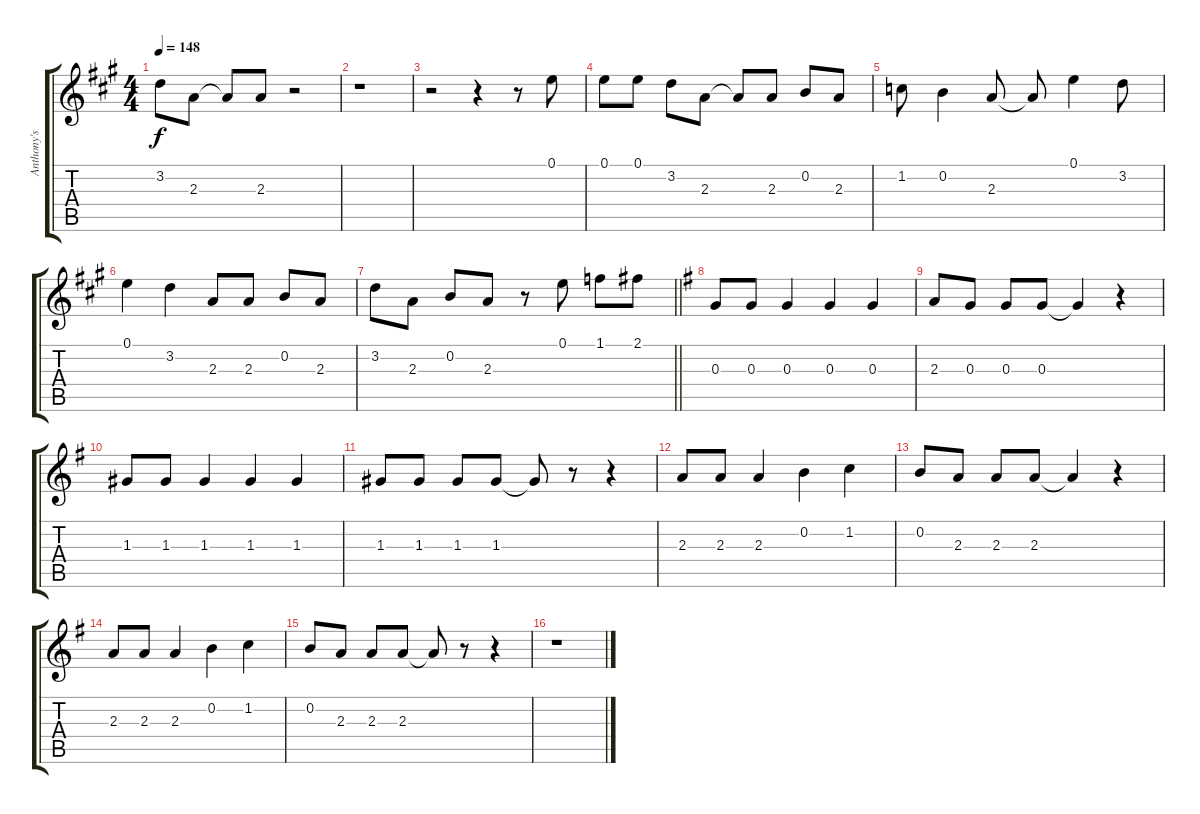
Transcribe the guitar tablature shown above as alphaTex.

\track ("Anthony's Voice" "Anthony's ") {instrument electricguitarjazz}
\staff {score tabs}
\tuning (E4 B3 G3 D3 A2 E2) {hide}
\ts (4 4)
\tempo 148
\clef g2
\ks a
3.2.8{dy f} 2.3.8 2.3{t}.8 2.3.8 r.2 |
r.1 |
r.2 r.4 r.8 0.1.8 |
0.1.8 0.1.8 3.2.8 2.3.8 2.3{t}.8 2.3.8 0.2.8 2.3.8 |
1.2.8 0.2.4 2.3.8 2.3{t}.8 0.1.4 3.2.8 |
0.1.4 3.2.4 2.3.8 2.3.8 0.2.8 2.3.8 |
\barLineRight lightlight
3.2.8 2.3.8 0.2.8 2.3.8 r.8 0.1.8 1.1.8 2.1.8 |
\ks g
0.3.8 0.3.8 0.3.4 0.3.4 0.3.4 |
2.3.8 0.3.8 0.3.8 0.3.8 0.3{t}.4 r.4 |
1.3.8 1.3.8 1.3.4 1.3.4 1.3.4 |
1.3.8 1.3.8 1.3.8 1.3.8 1.3{t}.8 r.8 r.4 |
2.3.8 2.3.8 2.3.4 0.2.4 1.2.4 |
0.2.8 2.3.8 2.3.8 2.3.8 2.3{t}.4 r.4 |
2.3.8 2.3.8 2.3.4 0.2.4 1.2.4 |
0.2.8 2.3.8 2.3.8 2.3.8 2.3{t}.8 r.8 r.4 |
r.1
